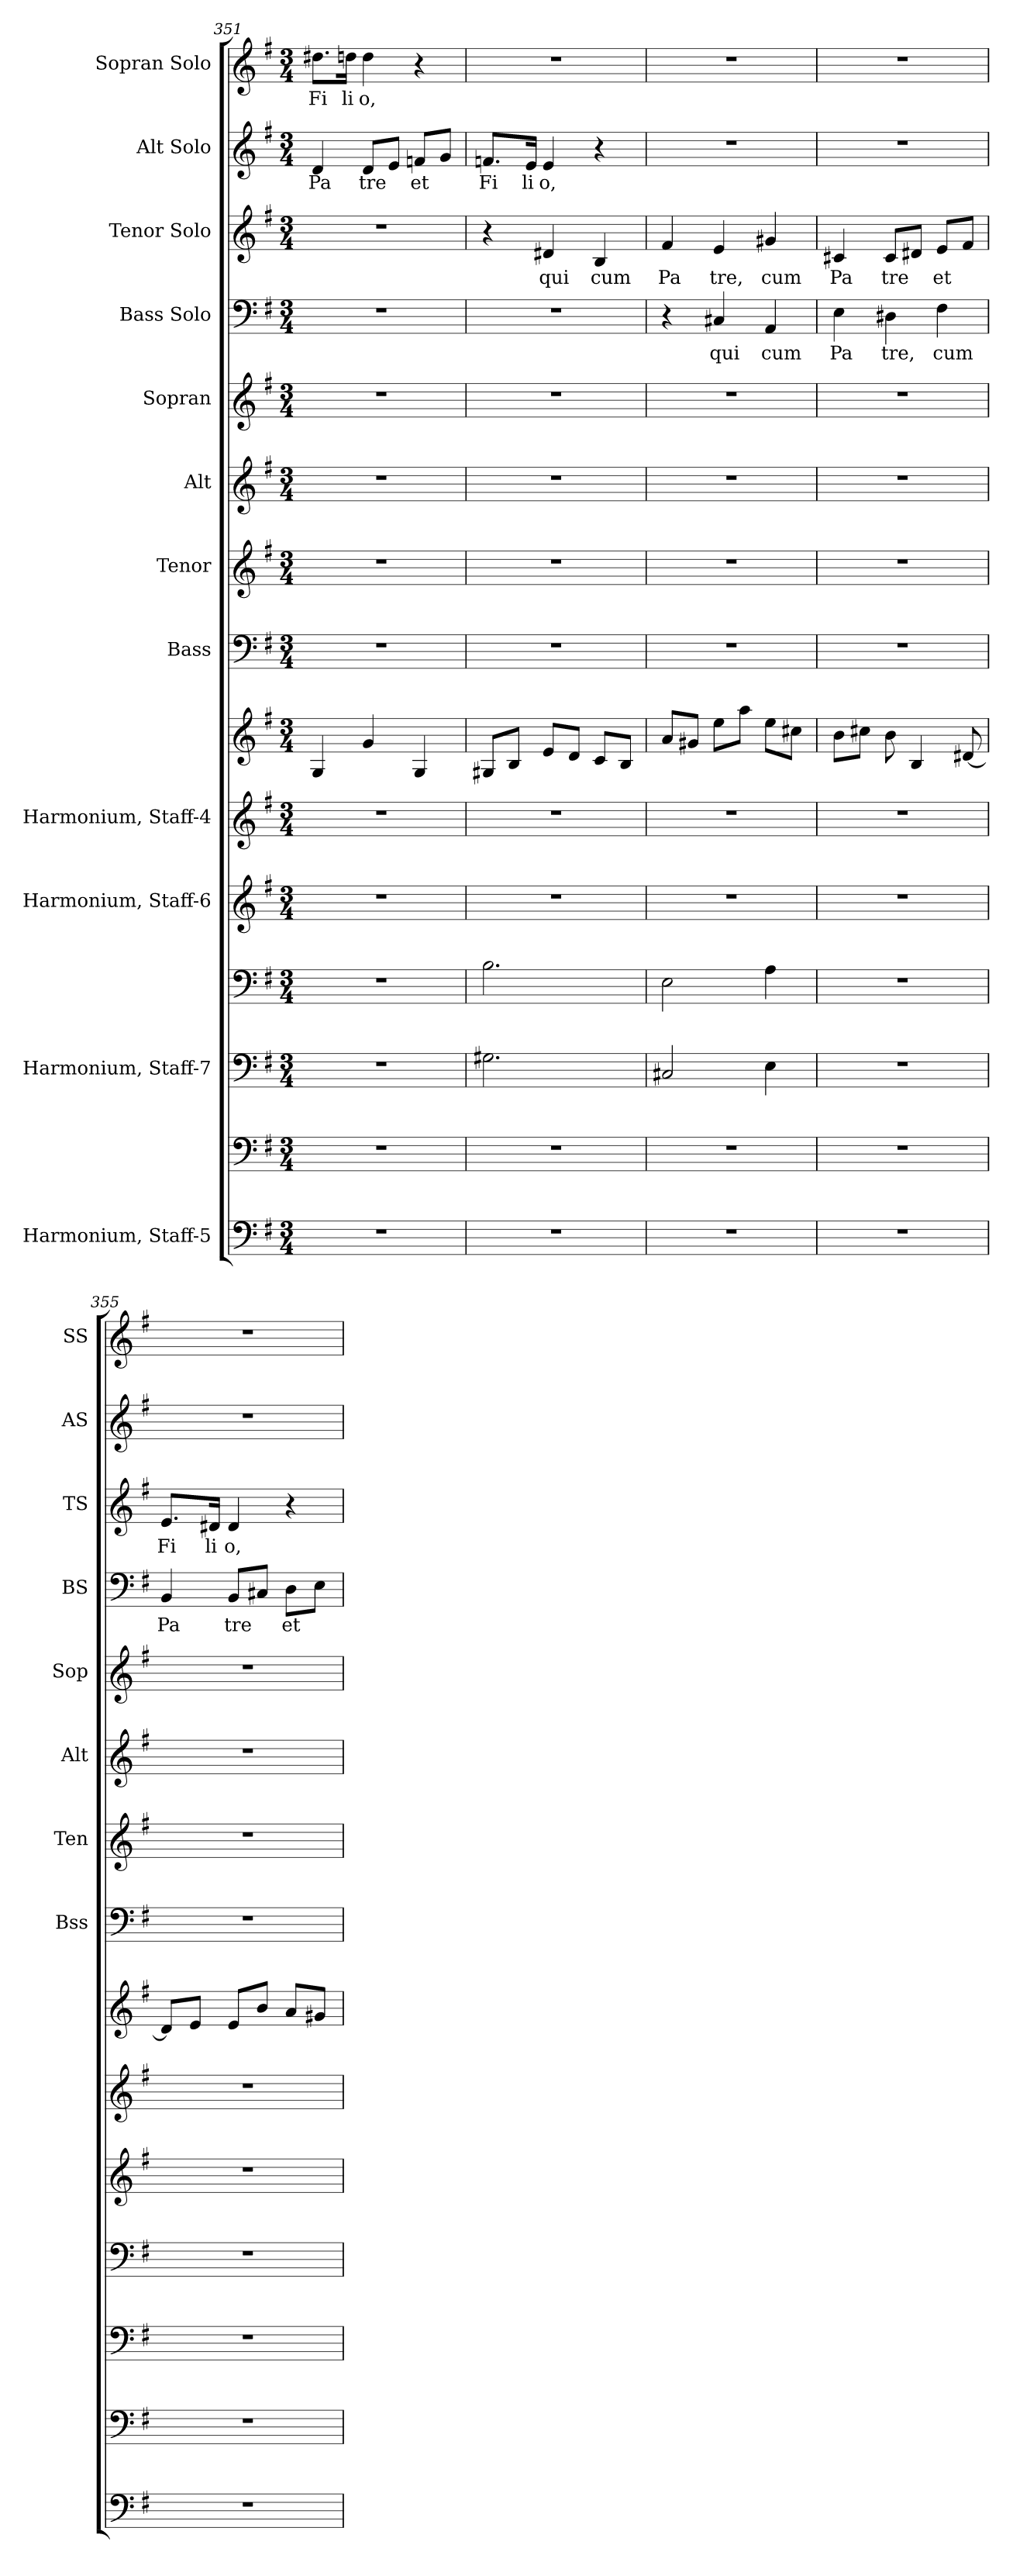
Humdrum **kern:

**kern	**kern	**kern	**kern	**kern	**kern	**kern	**kern	**kern	**kern	**kern	**kern	**text	**kern	**text	**kern	**text	**kern	**text
*part12	*part12	*part11	*part11	*part10	*part9	*part9	*part8	*part7	*part6	*part5	*part4	*part4	*part3	*part3	*part2	*part2	*part1	*part1
*staff15	*staff14	*staff13	*staff12	*staff11	*staff10	*staff9	*staff8	*staff7	*staff6	*staff5	*staff4	*staff4	*staff3	*staff3	*staff2	*staff2	*staff1	*staff1
*I"Harmonium, Staff-5	*	*I"Harmonium, Staff-7	*	*I"Harmonium, Staff-6	*I"Harmonium, Staff-4	*	*I"Bass	*I"Tenor	*I"Alt	*I"Sopran	*I"Bass Solo	*	*I"Tenor Solo	*	*I"Alt Solo	*	*I"Sopran Solo	*
*	*	*	*	*	*	*	*I'Bss	*I'Ten	*I'Alt	*I'Sop	*I'BS	*	*I'TS	*	*I'AS	*	*I'SS	*
*clefF4	*clefF4	*clefF4	*clefF4	*clefG2	*clefG2	*clefG2	*clefF4	*clefG2	*clefG2	*clefG2	*clefF4	*	*clefG2	*	*clefG2	*	*clefG2	*
*	*	*	*	*	*	*	*	*ITrd4c7	*ITrd2c3	*ITrd2c3	*	*	*ITrd4c7	*	*	*	*ITrd2c3	*
*k[f#]	*k[f#]	*k[f#]	*k[f#]	*k[f#]	*k[f#]	*k[f#]	*k[f#]	*k[]	*k[f#c#g#d#]	*k[f#c#g#d#]	*k[f#]	*	*k[]	*	*k[f#]	*	*k[f#c#g#d#]	*
*M3/4	*M3/4	*M3/4	*M3/4	*M3/4	*M3/4	*M3/4	*M3/4	*M3/4	*M3/4	*M3/4	*M3/4	*	*M3/4	*	*M3/4	*	*M3/4	*
=351	=351	=351	=351	=351	=351	=351	=351	=351	=351	=351	=351	=351	=351	=351	=351	=351	=351	=351
2.r	2.r	2.r	2.r	2.r	2.r	4G/	2.r	2.r	2.r	2.r	2.r	.	2.r	.	4d/	Pa	8.b#X\L	Fi
.	.	.	.	.	.	.	.	.	.	.	.	.	.	.	.	.	16bn\Jk	li
.	.	.	.	.	.	4g/	.	.	.	.	.	.	.	.	8d/L	tre	4b\	o,
.	.	.	.	.	.	.	.	.	.	.	.	.	.	.	8e/J	.	.	.
.	.	.	.	.	.	4G/	.	.	.	.	.	.	.	.	8fn/L	et	4r	.
.	.	.	.	.	.	.	.	.	.	.	.	.	.	.	8g/J	.	.	.
=352	=352	=352	=352	=352	=352	=352	=352	=352	=352	=352	=352	=352	=352	=352	=352	=352	=352	=352
2.r	2.r	2.G#X\	2.B\	2.r	2.r	8G#X/L	2.r	2.r	2.r	2.r	2.r	.	4r	.	8.fn/L	Fi	2.r	.
.	.	.	.	.	.	8B/J	.	.	.	.	.	.	.	.	.	.	.	.
.	.	.	.	.	.	.	.	.	.	.	.	.	.	.	16e/Jk	li	.	.
.	.	.	.	.	.	8e/L	.	.	.	.	.	.	4G#X/	qui	4e/	o,	.	.
.	.	.	.	.	.	8d/J	.	.	.	.	.	.	.	.	.	.	.	.
.	.	.	.	.	.	8c/L	.	.	.	.	.	.	4E/	cum	4r	.	.	.
.	.	.	.	.	.	8B/J	.	.	.	.	.	.	.	.	.	.	.	.
=353	=353	=353	=353	=353	=353	=353	=353	=353	=353	=353	=353	=353	=353	=353	=353	=353	=353	=353
2.r	2.r	2C#X/	2E\	2.r	2.r	8a/L	2.r	2.r	2.r	2.r	4r	.	4B/	Pa	2.r	.	2.r	.
.	.	.	.	.	.	8g#X/J	.	.	.	.	.	.	.	.	.	.	.	.
.	.	.	.	.	.	8ee\L	.	.	.	.	4C#X/	qui	4A/	tre,	.	.	.	.
.	.	.	.	.	.	8aa\J	.	.	.	.	.	.	.	.	.	.	.	.
.	.	4E\	4A\	.	.	8ee\L	.	.	.	.	4AA/	cum	4c#X/	cum	.	.	.	.
.	.	.	.	.	.	8cc#X\J	.	.	.	.	.	.	.	.	.	.	.	.
=354	=354	=354	=354	=354	=354	=354	=354	=354	=354	=354	=354	=354	=354	=354	=354	=354	=354	=354
2.r	2.r	2.r	2.r	2.r	2.r	8b\L	2.r	2.r	2.r	2.r	4E\	Pa	4F#X/	Pa	2.r	.	2.r	.
.	.	.	.	.	.	8cc#X\J	.	.	.	.	.	.	.	.	.	.	.	.
.	.	.	.	.	.	8b\	.	.	.	.	4D#X\	tre,	8F#/L	tre	.	.	.	.
.	.	.	.	.	.	4B/	.	.	.	.	.	.	8G#X/J	.	.	.	.	.
.	.	.	.	.	.	.	.	.	.	.	4F#\	cum	8A/L	et	.	.	.	.
.	.	.	.	.	.	[8d#X/	.	.	.	.	.	.	8B/J	.	.	.	.	.
=355	=355	=355	=355	=355	=355	=355	=355	=355	=355	=355	=355	=355	=355	=355	=355	=355	=355	=355
2.r	2.r	2.r	2.r	2.r	2.r	8d#/L]	2.r	2.r	2.r	2.r	4BB/	Pa	8.A/L	Fi	2.r	.	2.r	.
.	.	.	.	.	.	8e/J	.	.	.	.	.	.	.	.	.	.	.	.
.	.	.	.	.	.	.	.	.	.	.	.	.	16G#X/Jk	li	.	.	.	.
.	.	.	.	.	.	8e/L	.	.	.	.	8BB/L	tre	4G#/	o,	.	.	.	.
.	.	.	.	.	.	8b/J	.	.	.	.	8C#X/J	.	.	.	.	.	.	.
.	.	.	.	.	.	8a/L	.	.	.	.	8D\L	et	4r	.	.	.	.	.
.	.	.	.	.	.	8g#X/J	.	.	.	.	8E\J	.	.	.	.	.	.	.
=	=	=	=	=	=	=	=	=	=	=	=	=	=	=	=	=	=	=
*-	*-	*-	*-	*-	*-	*-	*-	*-	*-	*-	*-	*-	*-	*-	*-	*-	*-	*-
